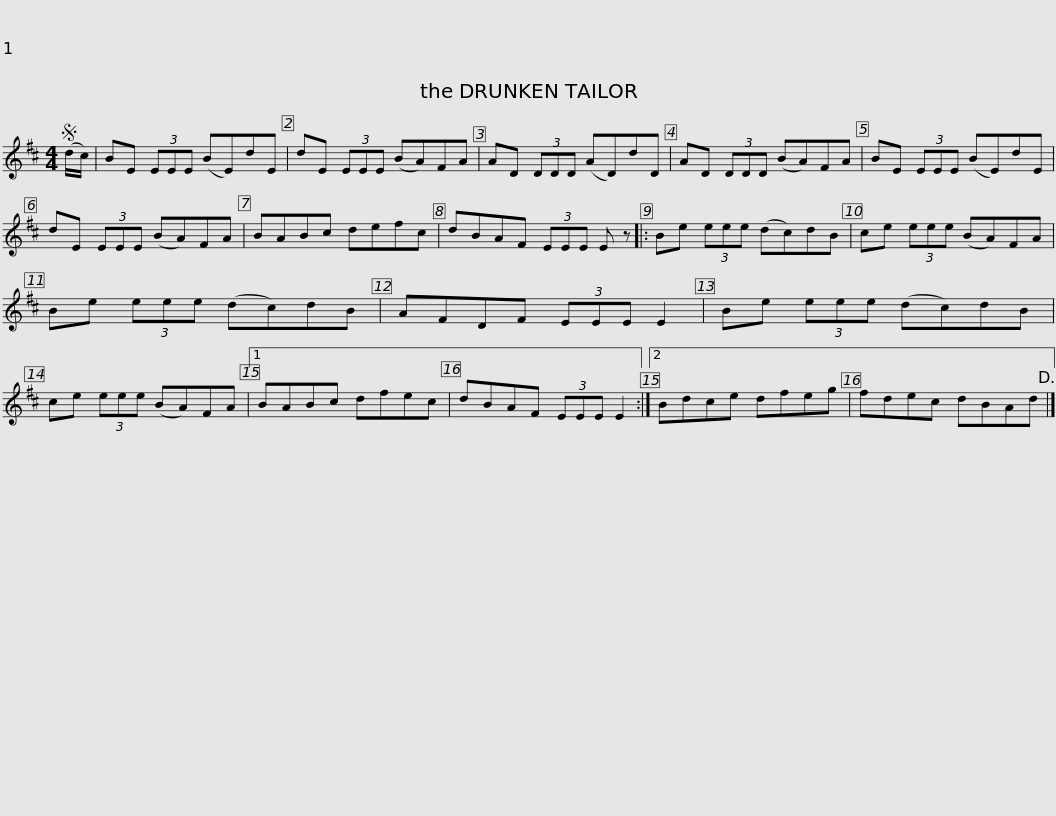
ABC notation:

X:1
L:1/8
M:4/4
I:linebreak $
K:D
V:1 treble
V:1
S (d/c/) | BE (3EEE (BE)dE | dE (3EEE (BA)FA | AD (3DDD (AD)dD | AD (3DDD (BA)FA |$ %5
 BE (3EEE (BE)dE | dE (3EEE (BA)FA | BABc defc | dBAF (3EEE E z |: Be (3eee (dc)dB |$ %10
 ce (3eee (BA)FA | Be (3eee (dc)dB | AFDF (3EEE E2 | Be (3eee (dc)dB | ce (3eee (BA)FA |1$ %15
 BABc dfec | dBAF (3EEE E2 :|2 Bdce dfeg | fdec dBAd!D.S.! |] %19
